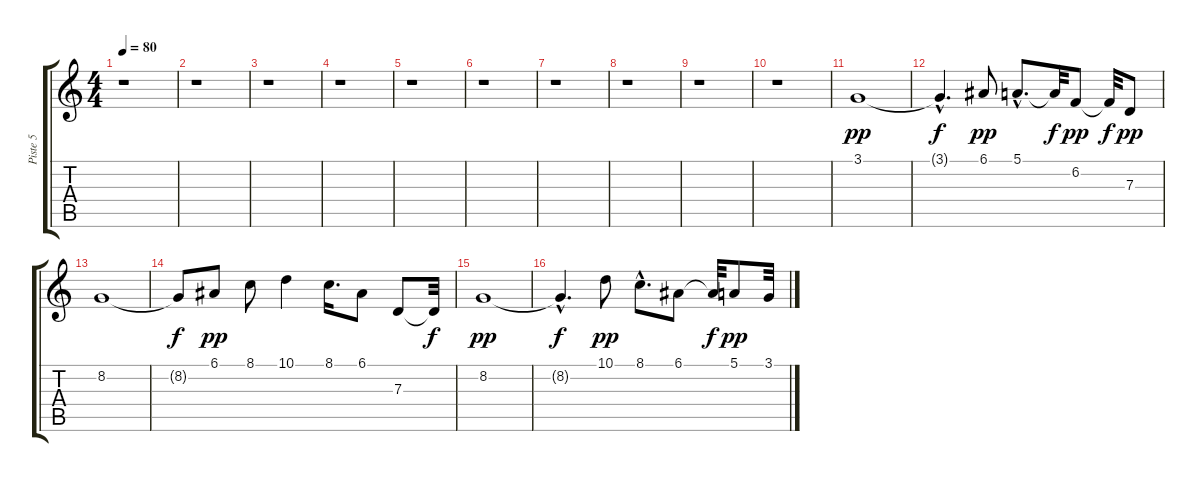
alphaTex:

\track ("Piste 5" "Piste 5") {instrument englishhorn}
\staff {score tabs}
\tuning (E4 B3 G3 D3 A2 E2) {hide}
\ts (4 4)
\tempo 80
\clef g2
\ks c
r.1{dy f} |
r.1 |
r.1 |
r.1 |
r.1 |
r.1 |
r.1 |
r.1 |
r.1 |
r.1 |
3.1.1{dy pp} |
3.1{hac t}.4{d dy f} 6.1.8{dy pp} 5.1{hac}.8{d} 5.1{t}.32{dy f} 6.2.8{dy pp} 6.2{t}.32{dy f} 7.3.8{dy pp} |
8.2.1 |
8.2{t}.8{dy f} 6.1.8{dy pp} 8.1.8 10.1.4 8.1.16{d} 6.1.8 7.3.8 7.3{t}.32{dy f} |
8.2.1{dy pp} |
8.2{hac t}.4{d dy f} 10.1.8{dy pp} 8.1{hac}.8{d} 6.1.8 6.1{t}.32{dy f} 5.1.8{dy pp} 3.1.32
